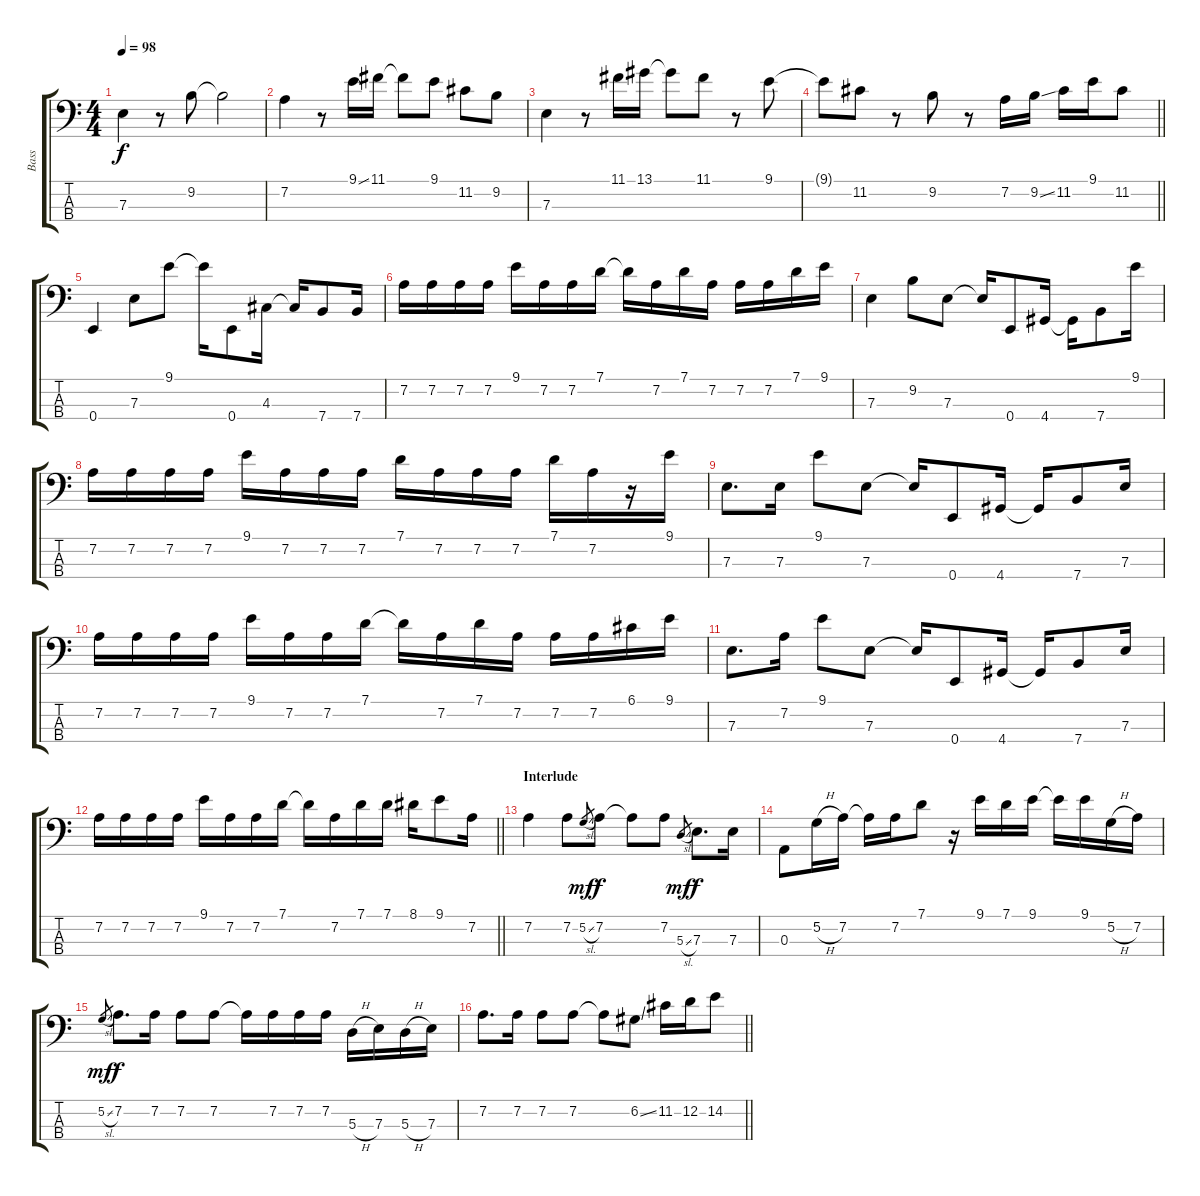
\track ("Bass" "Bass") {instrument electricbassfinger}
\staff {score tabs}
\tuning (G2 D2 A1 E1) {hide}
\ts (4 4)
\tempo 98
\clef f4
\ks c
7.3.4{dy f} r.8 9.2.8 9.2{t}.2 |
7.2.4 r.8 9.1{ss}.16 11.1.16 11.1{t}.8 9.1.8 11.2.8 9.2.8 |
7.3.4 r.8 11.1.16 13.1.16 13.1{t}.8 11.1.8 r.8 9.1.8 |
\barLineRight lightlight
9.1{t}.8 11.2.8 r.8 9.2.8 r.8 7.2.16 9.2{ss}.16 11.2.16 9.1.16 11.2.8 |
0.4.4 7.3.8 9.1.8 9.1{t}.16 0.4.8 4.3.16 4.3{t}.16 7.4.8 7.4.16 |
7.2.16 7.2.16 7.2.16 7.2.16 9.1.16 7.2.16 7.2.16 7.1.16 7.1{t}.16 7.2.16 7.1.16 7.2.16 7.2.16 7.2.16 7.1.16 9.1.16 |
7.3.4 9.2.8 7.3.8 7.3{t}.16 0.4.8 4.4.16 4.4{t}.16 7.4.8 9.1.16 |
7.2.16 7.2.16 7.2.16 7.2.16 9.1.16 7.2.16 7.2.16 7.2.16 7.1.16 7.2.16 7.2.16 7.2.16 7.1.16 7.2.16 r.16 9.1.16 |
7.3.8{d} 7.3.16 9.1.8 7.3.8 7.3{t}.16 0.4.8 4.4.16 4.4{t}.16 7.4.8 7.3.16 |
7.2.16 7.2.16 7.2.16 7.2.16 9.1.16 7.2.16 7.2.16 7.1.16 7.1{t}.16 7.2.16 7.1.16 7.2.16 7.2.16 7.2.16 6.1.16 9.1.16 |
7.3.8{d} 7.2.16 9.1.8 7.3.8 7.3{t}.16 0.4.8 4.4.16 4.4{t}.16 7.4.8 7.3.16 |
\barLineRight lightlight
7.2.16 7.2.16 7.2.16 7.2.16 9.1.16 7.2.16 7.2.16 7.1.16 7.1{t}.16 7.2.16 7.1.16 7.1.16 8.1.16 9.1.8 7.2.16 |
\section ("" "Interlude")
7.2.4 7.2.8 5.2{sl}.8{gr dy mf} 7.2.8{dy f} 7.2{t}.8 7.2.8 5.3{sl}.8{gr dy mf} 7.3.8{d dy f} 7.3.16 |
0.3.8 5.2{h}.16 7.2.16 7.2{t}.16 7.2.16 7.1.8 r.16 9.1.16 7.1.16 9.1.16 9.1{t}.16 9.1.16 5.2{h}.16 7.2.16 |
5.2{sl}.8{gr dy mf} 7.2.8{d dy f} 7.2.16 7.2.8 7.2.8 7.2{t}.16 7.2.16 7.2.16 7.2.16 5.3{h}.16 7.3.16 5.3{h}.16 7.3.16 |
\barLineRight lightlight
7.2.8{d} 7.2.16 7.2.8 7.2.8 7.2{t}.8 6.2{ss}.8 11.2.16 12.2.16 14.2.8
